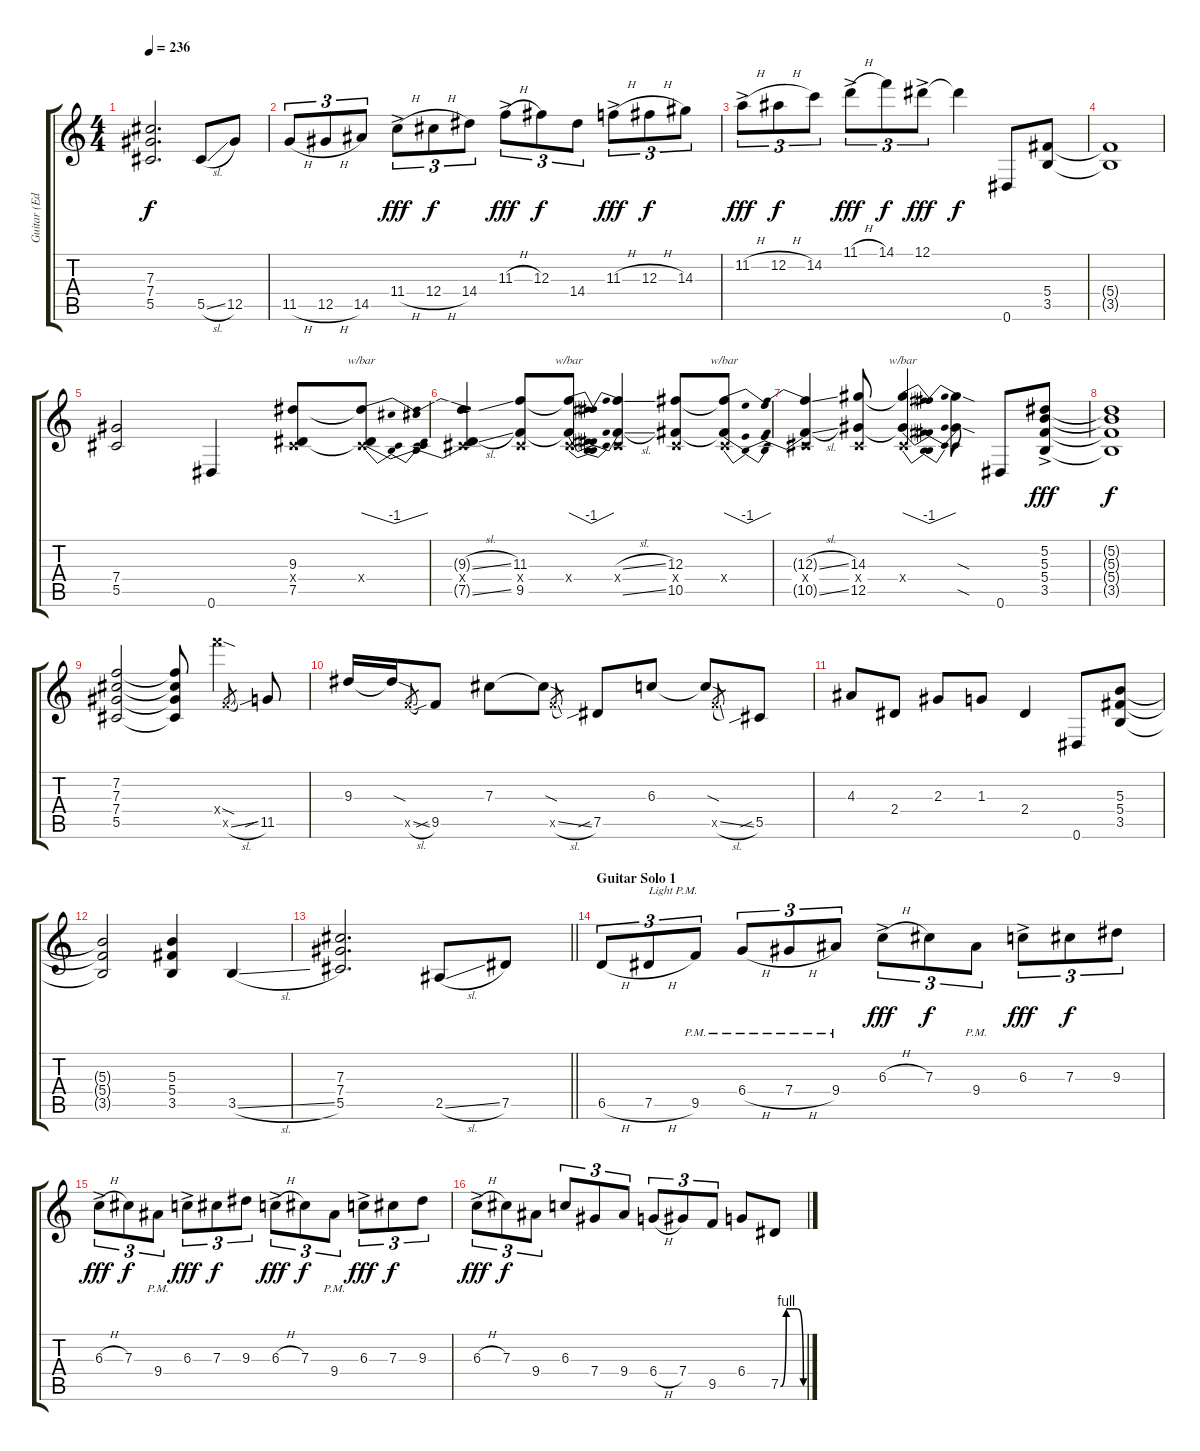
\track ("Guitar (Eddie Van Halen)" "Guitar (Ed") {instrument distortionguitar}
\staff {score tabs}
\tuning (Eb4 Bb3 Gb3 Db3 Ab2 Eb2) {hide}
\ts (4 4)
\tempo 236
\clef g2
\ks c
(7.3 7.4 5.5).2{d dy f} 5.5{sl}.8 12.5.8 |
11.5{h}.8{tu (3 2)} 12.5{h}.8{tu (3 2)} 14.5.8{tu (3 2)} 11.4{h ac}.8{tu (3 2) dy fff} 12.4{h}.8{tu (3 2) dy f} 14.4.8{tu (3 2)} 11.3{h ac}.8{tu (3 2) dy fff} 12.3.8{tu (3 2) dy f} 14.4.8{tu (3 2)} 11.3{h ac}.8{tu (3 2) dy fff} 12.3{h}.8{tu (3 2) dy f} 14.3.8{tu (3 2)} |
11.2{h ac}.8{tu (3 2) dy fff} 12.2{h}.8{tu (3 2) dy f} 14.2.8{tu (3 2)} 11.1{h ac}.8{tu (3 2) dy fff} 14.1.8{tu (3 2) dy f} 12.1{ac}.8{tu (3 2) dy fff} 12.1{t}.4{dy f} 0.6.8 (5.4 3.5).8 |
(5.4{t} 3.5{t}).1 |
(7.4 5.5).2 0.6.4 (9.3 0.4{x} 7.5).8 (9.3{t} 0.4{x} 7.5{t}).8{tbe (dip default 0 0 30 -4 60 0)} |
(9.3{sl t} 0.4{x} 7.5{sl t}).4 (11.3 0.4{x} 9.5).8 (11.3{t} 0.4{x} 9.5{t}).8{tbe (dip default 0 0 30 -4 60 0)} (11.3{sl t} 0.4{x} 9.5{sl t}).4 (12.3 0.4{x} 10.5).8 (12.3{t} 0.4{x} 10.5{t}).8{tbe (dip default 0 0 30 -4 60 0)} |
(12.3{sl t} 0.4{x} 10.5{sl t}).4 (14.3 0.4{x} 12.5).8 (14.3{t} 0.4{x} 12.5{t}).4{tbe (dip default 0 0 30 -4 60 0)} (14.3{sod t} 12.5{sod t}).8 0.6.8 (5.2 5.3{ac} 5.4 3.5).8{dy fff} |
(5.2{t} 5.3{t} 5.4{t} 3.5{t}).1{dy f} |
(7.2 7.3 7.4 5.5).2 (7.2{t} 7.3{t} 7.4{t} 5.5{t}).8 28.4{sod x}.4 9.5{sl x}.8{gr} 11.5{sib}.8 |
9.3.16 9.3{sod t}.16 9.5{sl x}.8{gr} 9.5{sib}.8 7.3.8 7.3{sod t}.8 9.5{sl x}.8{gr} 7.5{sib}.8 6.3.8 6.3{sod t}.8 9.5{sl x}.8{gr} 5.5{sib}.8 |
4.3.8 2.4.8 2.3.8 1.3.8 2.4.4 0.6.8 (5.3 5.4 3.5).8 |
(5.3{t} 5.4{t} 3.5{t}).2 (5.3 5.4 3.5).4 3.5{sl}.4 |
\barLineRight lightlight
(7.3 7.4 5.5).2{d} 2.5{sl}.8 7.5.8 |
\section ("" "Guitar Solo 1")
6.5{h}.8{tu (3 2)} 7.5{h}.8{tu (3 2) txt "Light P.M."} 9.5{pm}.8{tu (3 2)} 6.4{h pm}.8{tu (3 2)} 7.4{h pm}.8{tu (3 2)} 9.4{pm}.8{tu (3 2)} 6.3{h ac}.8{tu (3 2) dy fff} 7.3.8{tu (3 2) dy f} 9.4{pm}.8{tu (3 2)} 6.3{ac}.8{tu (3 2) dy fff} 7.3.8{tu (3 2) dy f} 9.3.8{tu (3 2)} |
6.3{h ac}.8{tu (3 2) dy fff} 7.3.8{tu (3 2) dy f} 9.4{pm}.8{tu (3 2)} 6.3{ac}.8{tu (3 2) dy fff} 7.3.8{tu (3 2) dy f} 9.3.8{tu (3 2)} 6.3{h ac}.8{tu (3 2) dy fff} 7.3.8{tu (3 2) dy f} 9.4{pm}.8{tu (3 2)} 6.3{ac}.8{tu (3 2) dy fff} 7.3.8{tu (3 2) dy f} 9.3.8{tu (3 2)} |
6.3{h ac}.8{tu (3 2) dy fff} 7.3.8{tu (3 2) dy f} 9.4.8{tu (3 2)} 6.3.8{tu (3 2)} 7.4.8{tu (3 2)} 9.4.8{tu (3 2)} 6.4{h}.8{tu (3 2)} 7.4.8{tu (3 2)} 9.5.8{tu (3 2)} 6.4.8 7.5{be (custom 0 0 15 4 30 4 45 4 60 0)}.8
